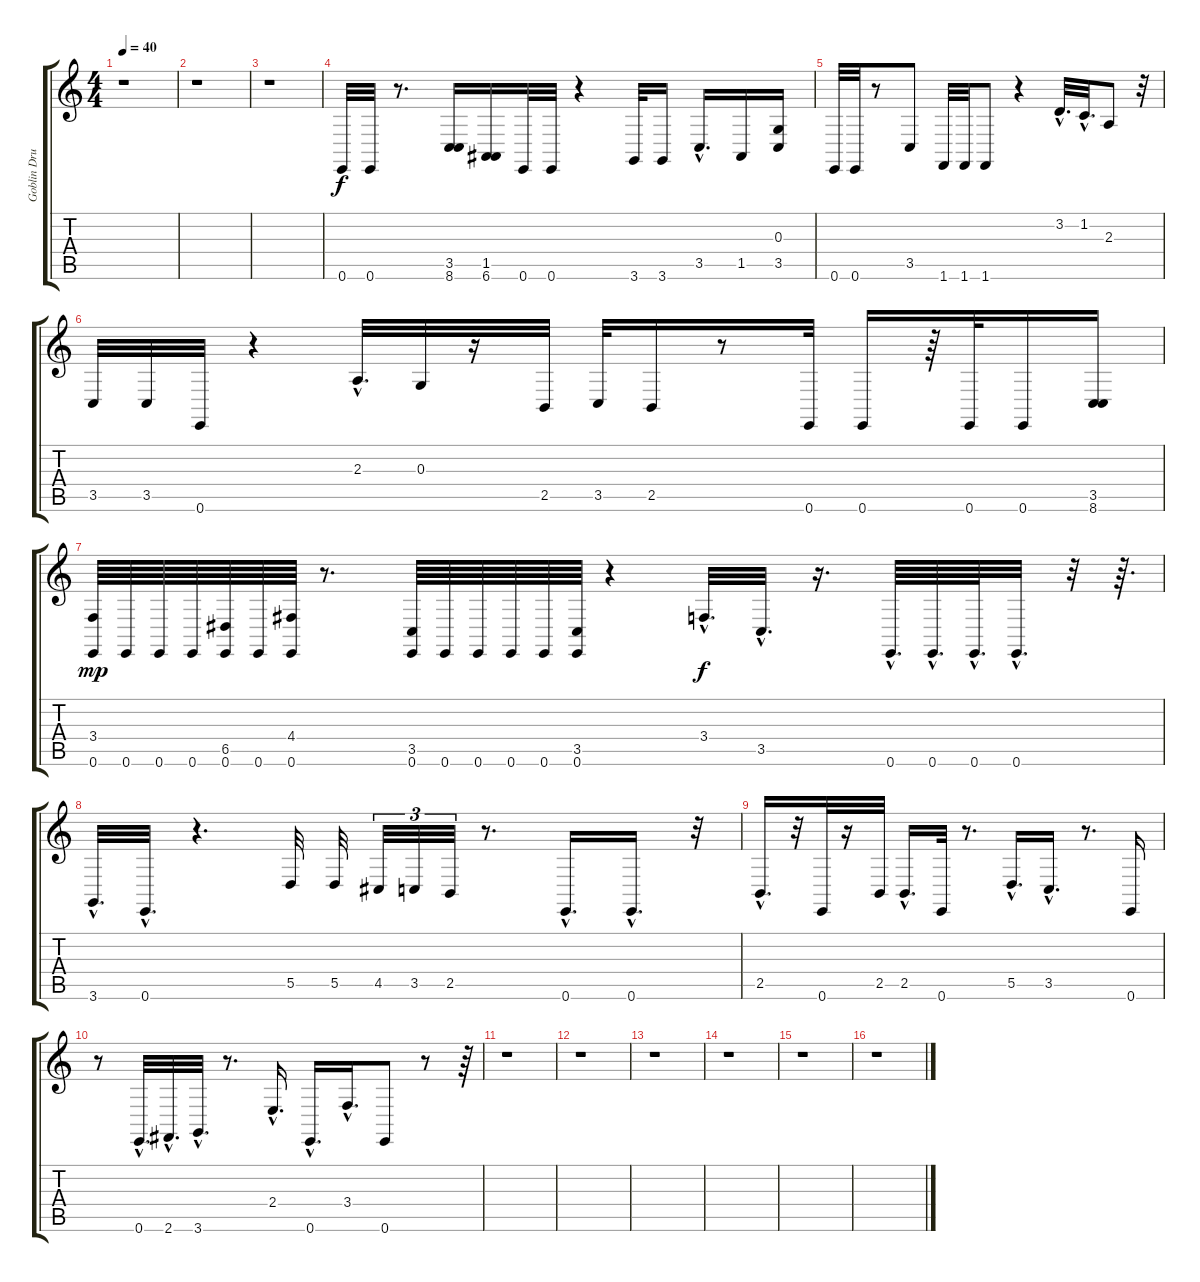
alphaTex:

\track ("Goblin Drums" "Goblin Dru") {instrument taikodrum}
\staff {score tabs}
\tuning (E4 B3 G3 D3 A2 E2) {hide}
\ts (4 4)
\tempo 40
\clef g2
\ks c
r.1{dy f instrument taikodrum} |
r.1 |
r.1 |
0.6.32{volume 12 balance 16} 0.6.32 r.8{d} (3.5 8.6).16{balance 8} (1.5 6.6).16 0.6.32{balance 13} 0.6.32 r.4 3.6.32 3.6.16 3.5{hac}.16{d balance 0} 1.5.16{balance 16} (0.3 3.5).16{balance 0} |
0.6.32{volume 12 balance 16} 0.6.32 r.8 3.5.8{balance 8} 1.6.32{balance 16} 1.6.32 1.6.8 r.4 3.2{hac}.32{d volume 7 balance 0} 1.2{hac}.32{d} 2.3.8 r.32 |
3.5.32{volume 11 balance 0} 3.5.32 0.6.32{balance 16} r.4 2.3{hac}.32{d volume 7 balance 0} 0.3.32 r.16 2.5.32{volume 11 balance 14} 3.5.32 2.5.16 r.8 0.6.32{volume 16} 0.6.16 r.64 0.6.32 0.6.16 (3.5 8.6).16{balance 9} |
(3.4 0.6).64{dy mp balance 16} 0.6.64 0.6.64 0.6.64 (6.5 0.6).64 0.6.64 (4.4 0.6).64 r.8{d} (3.5 0.6).64 0.6.64 0.6.64 0.6.64 0.6.64 (3.5 0.6).64 r.4 3.4{hac}.32{d dy f balance 0} 3.5{hac}.32{d} r.16{d} 0.6{hac}.64{d volume 12 balance 16} 0.6{hac}.64{d} 0.6{hac}.64{d} 0.6{hac}.32{d} r.32 r.64{d} |
3.6{hac}.32{d} 0.6{hac}.32{d} r.4{d} 5.5.32{balance 0} 5.5.32 4.5.32{tu (3 2)} 3.5.32{tu (3 2)} 2.5.32{tu (3 2)} r.8{d} 0.6{hac}.16{d balance 16} 0.6{hac}.16{d} r.32 |
2.5{hac}.16{d balance 9} r.32 0.6.32{balance 16} r.16 2.5.32{balance 3} 2.5{hac}.16{d} 0.6.32{balance 16} r.8{d} 5.5{hac}.16{d volume 12 balance 0 instrument taikodrum} 3.5{hac}.16{d} r.8{d} 0.6.16{balance 16} |
r.8 0.6{hac}.32{d} 2.6{hac}.32{d} 3.6{hac}.32{d} r.8{d} 2.4{hac}.16{d balance 0} 0.6{hac}.16{d balance 16} 3.4{hac}.16{d balance 0} 0.6.8{balance 16} r.8 r.64 |
r.1 |
r.1 |
r.1 |
r.1 |
r.1 |
r.1
